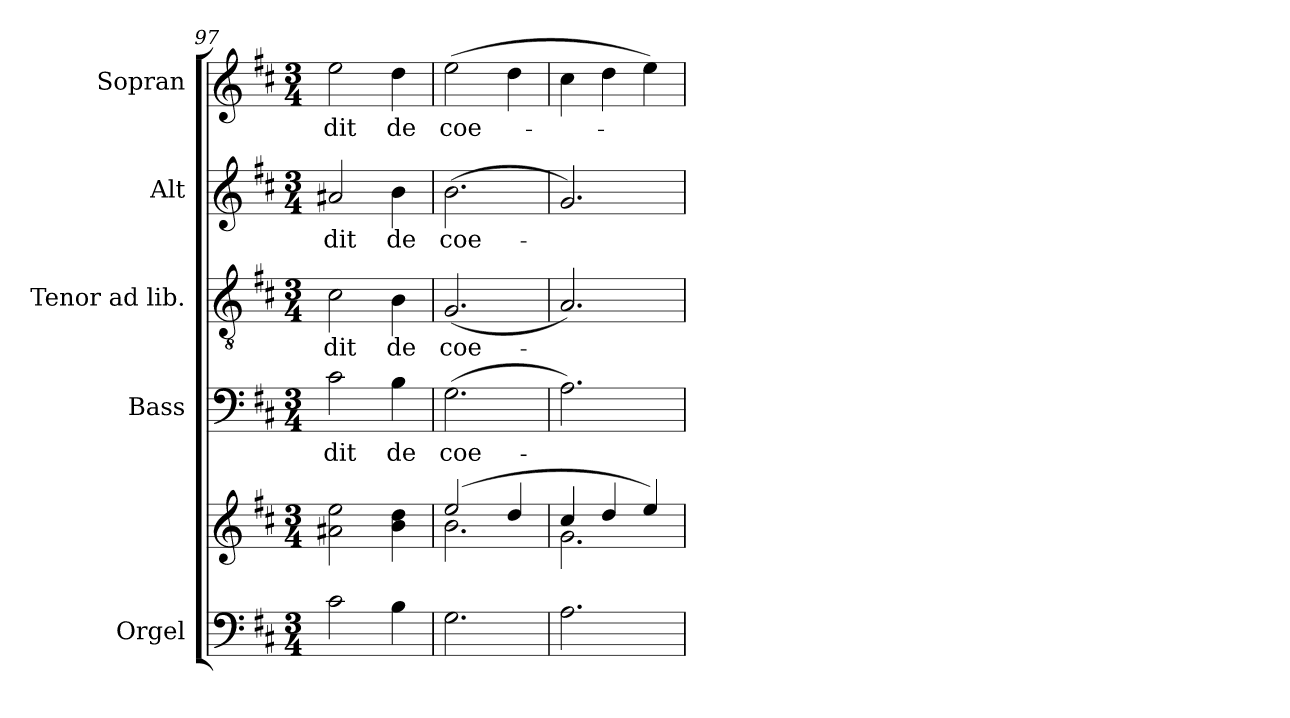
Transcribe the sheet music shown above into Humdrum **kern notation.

**kern	**kern	**kern	**text	**kern	**text	**kern	**text	**kern	**text
*part5	*part5	*part4	*part4	*part3	*part3	*part2	*part2	*part1	*part1
*staff6	*staff5	*staff4	*staff4	*staff3	*staff3	*staff2	*staff2	*staff1	*staff1
*I"Orgel	*	*I"Bass	*	*I"Tenor ad lib.	*	*I"Alt	*	*I"Sopran	*
*I'Org.	*	*I'B.	*	*I'T.	*	*I'A.	*	*I'S.	*
*clefF4	*clefG2	*clefF4	*	*clefGv2	*	*clefG2	*	*clefG2	*
*k[f#c#]	*k[f#c#]	*k[f#c#]	*	*k[f#c#]	*	*k[f#c#]	*	*k[f#c#]	*
*D:	*D:	*D:	*	*D:	*	*D:	*	*D:	*
*M3/4	*M3/4	*M3/4	*	*M3/4	*	*M3/4	*	*M3/4	*
=97	=97	=97	=97	=97	=97	=97	=97	=97	=97
!	!	!	!LO:LY:b	!	!LO:LY:b	!	!LO:LY:b	!	!LO:LY:b
2c#\	2a#X\ 2ee\	2c#\	-dit	2c#\	-dit	2a#X/	-dit	2ee\	-dit
!	!	!	!LO:LY:b	!	!LO:LY:b	!	!LO:LY:b	!	!LO:LY:b
4B\	4b\ 4dd\	4B\	de	4B\	de	4b\	de	4dd\	de
!!LO:PB:g=z
=98	=98	=98	=98	=98	=98	=98	=98	=98	=98
*	*^	*	*	*	*	*	*	*	*
!	!	!	!	!LO:LY:b	!	!LO:LY:b	!	!LO:LY:b	!	!LO:LY:b
2.G\	(2ee/	2.b\	(>2.G\	coe-	(<2.G/	coe-	(>2.b\	coe-	(>2ee\	coe-
.	4dd/	.	.	.	.	.	.	.	4dd\	.
=99	=99	=99	=99	=99	=99	=99	=99	=99	=99	=99
2.A\	4cc#/	2.g\	2.A\)	.	2.A/)	.	2.g/)	.	4cc#\	.
.	4dd/	.	.	.	.	.	.	.	4dd\	.
.	4ee/)	.	.	.	.	.	.	.	4ee\)	.
*	*v	*v	*	*	*	*	*	*	*	*
=	=	=	=	=	=	=	=	=	=
*-	*-	*-	*-	*-	*-	*-	*-	*-	*-
